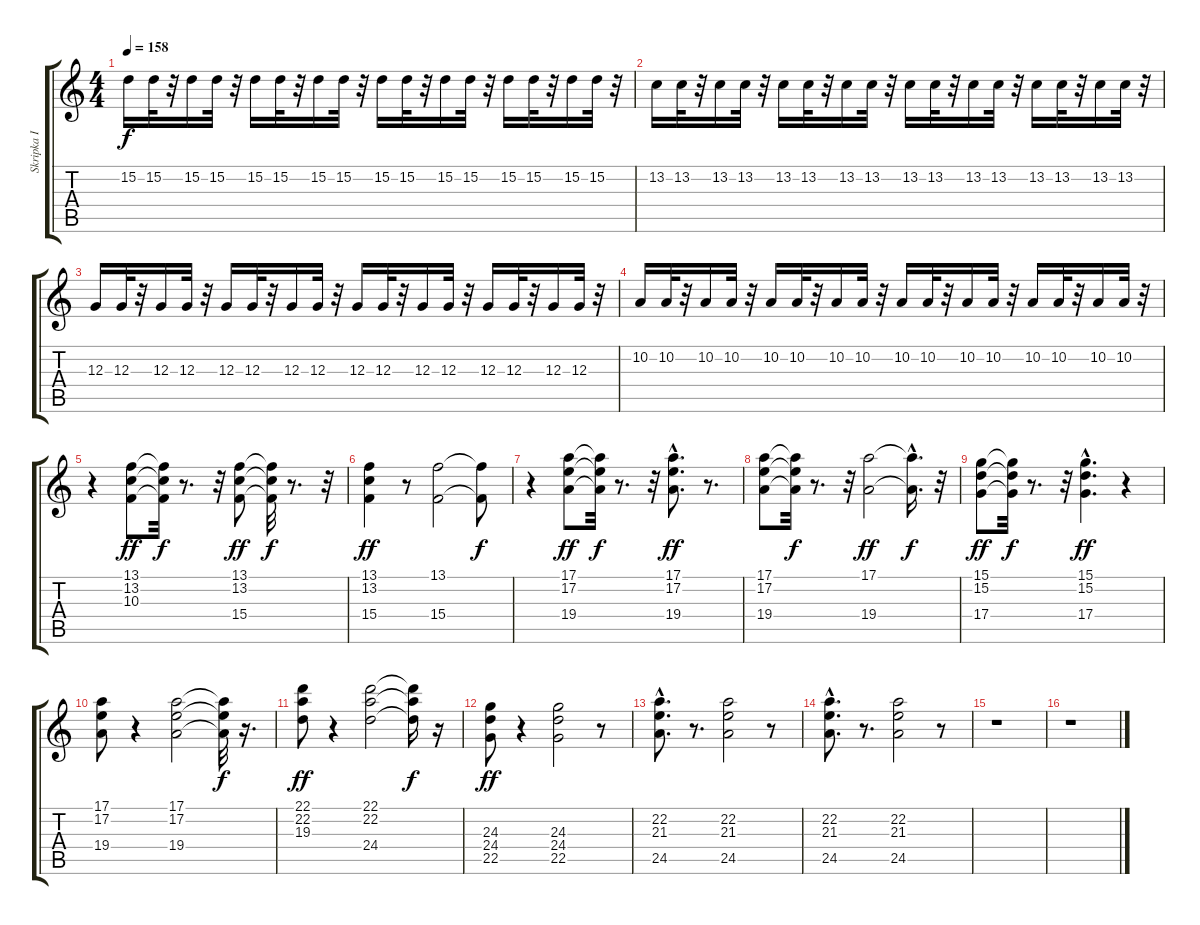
\track ("Skripka I" "Skripka I") {instrument stringensemble1}
\staff {score tabs}
\tuning (E4 B3 G3 D3 A2 E2) {hide}
\ts (4 4)
\tempo 158
\clef g2
\ks c
15.2.16{dy f} 15.2.32 r.32 15.2.16 15.2.32 r.32 15.2.16 15.2.32 r.32 15.2.16 15.2.32 r.32 15.2.16 15.2.32 r.32 15.2.16 15.2.32 r.32 15.2.16 15.2.32 r.32 15.2.16 15.2.32 r.32 |
13.2.16 13.2.32 r.32 13.2.16 13.2.32 r.32 13.2.16 13.2.32 r.32 13.2.16 13.2.32 r.32 13.2.16 13.2.32 r.32 13.2.16 13.2.32 r.32 13.2.16 13.2.32 r.32 13.2.16 13.2.32 r.32 |
12.3.16 12.3.32 r.32 12.3.16 12.3.32 r.32 12.3.16 12.3.32 r.32 12.3.16 12.3.32 r.32 12.3.16 12.3.32 r.32 12.3.16 12.3.32 r.32 12.3.16 12.3.32 r.32 12.3.16 12.3.32 r.32 |
10.2.16 10.2.32 r.32 10.2.16 10.2.32 r.32 10.2.16 10.2.32 r.32 10.2.16 10.2.32 r.32 10.2.16 10.2.32 r.32 10.2.16 10.2.32 r.32 10.2.16 10.2.32 r.32 10.2.16 10.2.32 r.32 |
r.4 (13.1 13.2 10.3).8{dy ff} (13.1{t} 13.2{t} 10.3{t}).32{dy f} r.8{d} r.32 (13.1 13.2 15.4).8{dy ff} (13.1{t} 13.2{t} 15.4{t}).32{dy f} r.8{d} r.32 |
(13.1 13.2 15.4).4{dy ff} r.8 (13.1 15.4).2 (13.1{t} 15.4{t}).8{dy f} |
r.4 (17.1 17.2 19.4).8{dy ff} (17.1{t} 17.2{t} 19.4{t}).32{dy f} r.8{d} r.32 (17.1{hac} 17.2{hac} 19.4{hac}).8{d dy ff} r.8{d} |
(17.1 17.2 19.4).8 (17.1{t} 17.2{t} 19.4{t}).32{dy f} r.8{d} r.32 (17.1 19.4).2{dy ff} (17.1{hac t} 19.4{hac t}).16{d dy f} r.32 |
(15.1 15.2 17.4).8{dy ff} (15.1{t} 15.2{t} 17.4{t}).32{dy f} r.8{d} r.32 (15.1{hac} 15.2{hac} 17.4{hac}).4{d dy ff} r.4 |
(17.1 17.2 19.4).8 r.4 (17.1 17.2 19.4).2 (17.1{t} 17.2{t} 19.4{t}).32{dy f} r.16{d} |
(22.1 22.2 19.3).8{dy ff} r.4 (22.1 22.2 24.4).2 (22.1{t} 22.2{t} 24.4{t}).16{dy f} r.16 |
(24.3 24.4 22.5).8{dy ff} r.4 (24.3 24.4 22.5).2 r.8 |
(22.2{hac} 21.3{hac} 24.5{hac}).8{d} r.8{d} (22.2 21.3 24.5).2 r.8 |
(22.2{hac} 21.3{hac} 24.5{hac}).8{d} r.8{d} (22.2 21.3 24.5).2 r.8 |
r.1 |
r.1
